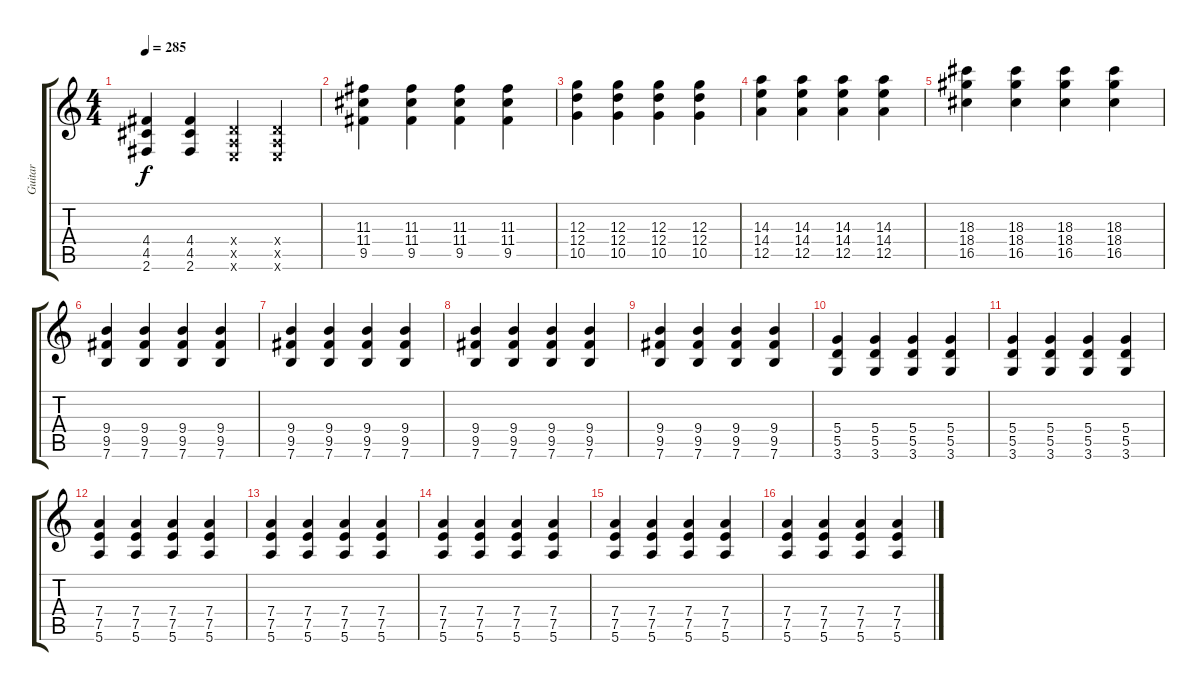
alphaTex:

\track ("Guitar" "Guitar") {instrument acousticguitarsteel}
\staff {score tabs}
\tuning (E4 B3 G3 D3 A2 E2) {hide}
\ts (4 4)
\tempo 285
\clef g2
\ks c
(4.4 4.5 2.6).4{dy f} (4.4 4.5 2.6).4 (0.4{x} 0.5{x} 0.6{x}).4 (0.4{x} 0.5{x} 0.6{x}).4 |
(11.3 11.4 9.5).4 (11.3 11.4 9.5).4 (11.3 11.4 9.5).4 (11.3 11.4 9.5).4 |
(12.3 12.4 10.5).4 (12.3 12.4 10.5).4 (12.3 12.4 10.5).4 (12.3 12.4 10.5).4 |
(14.3 14.4 12.5).4 (14.3 14.4 12.5).4 (14.3 14.4 12.5).4 (14.3 14.4 12.5).4 |
(18.3 18.4 16.5).4 (18.3 18.4 16.5).4 (18.3 18.4 16.5).4 (18.3 18.4 16.5).4 |
(9.4 9.5 7.6).4 (9.4 9.5 7.6).4 (9.4 9.5 7.6).4 (9.4 9.5 7.6).4 |
(9.4 9.5 7.6).4 (9.4 9.5 7.6).4 (9.4 9.5 7.6).4 (9.4 9.5 7.6).4 |
(9.4 9.5 7.6).4 (9.4 9.5 7.6).4 (9.4 9.5 7.6).4 (9.4 9.5 7.6).4 |
(9.4 9.5 7.6).4 (9.4 9.5 7.6).4 (9.4 9.5 7.6).4 (9.4 9.5 7.6).4 |
(5.4 5.5 3.6).4 (5.4 5.5 3.6).4 (5.4 5.5 3.6).4 (5.4 5.5 3.6).4 |
(5.4 5.5 3.6).4 (5.4 5.5 3.6).4 (5.4 5.5 3.6).4 (5.4 5.5 3.6).4 |
(7.4 7.5 5.6).4 (7.4 7.5 5.6).4 (7.4 7.5 5.6).4 (7.4 7.5 5.6).4 |
(7.4 7.5 5.6).4 (7.4 7.5 5.6).4 (7.4 7.5 5.6).4 (7.4 7.5 5.6).4 |
(7.4 7.5 5.6).4 (7.4 7.5 5.6).4 (7.4 7.5 5.6).4 (7.4 7.5 5.6).4 |
(7.4 7.5 5.6).4 (7.4 7.5 5.6).4 (7.4 7.5 5.6).4 (7.4 7.5 5.6).4 |
(7.4 7.5 5.6).4 (7.4 7.5 5.6).4 (7.4 7.5 5.6).4 (7.4 7.5 5.6).4
